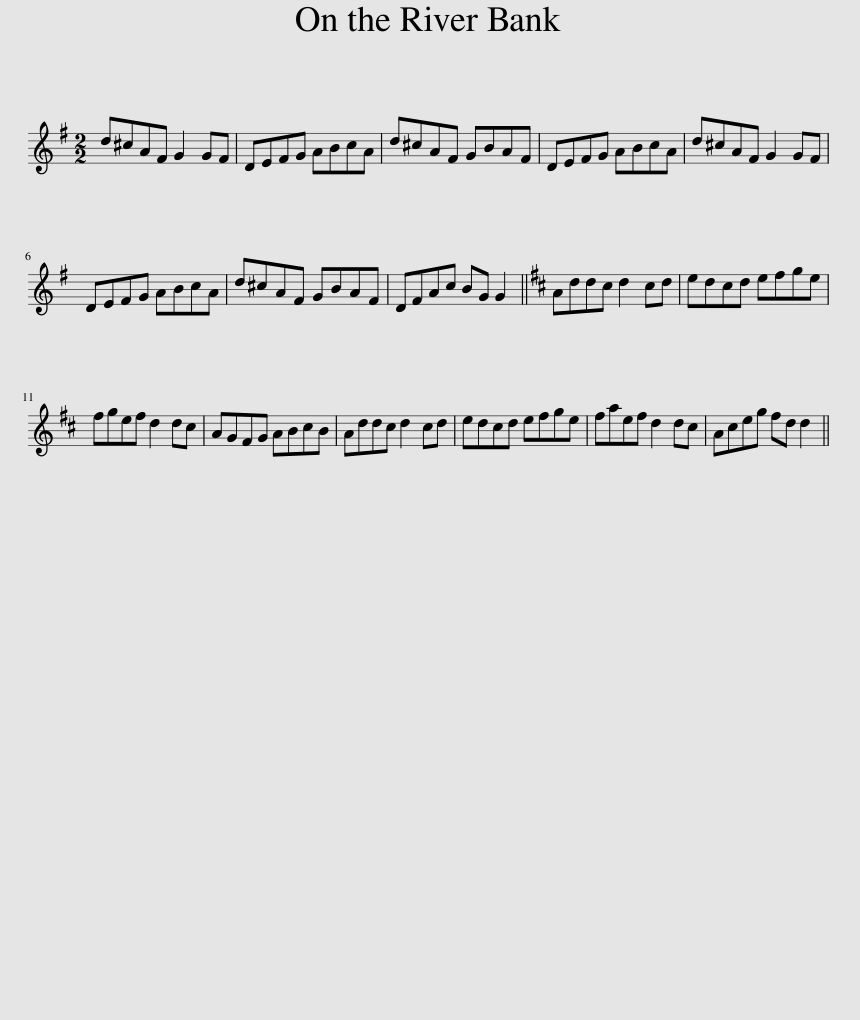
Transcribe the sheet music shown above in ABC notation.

X:1
L:1/8
M:2/2
I:linebreak $
K:G
V:1 treble
V:1
 d^cAF G2 GF | DEFG ABcA | d^cAF GBAF | DEFG ABcA | d^cAF G2 GF |$ %5
 DEFG ABcA | d^cAF GBAF | DFAc BG G2 ||[K:D] Addc d2 cd | edcd efge |$ %10
 fgef d2 dc | AGFG ABcB | Addc d2 cd | edcd efge | faef d2 dc | %15
 Aceg fd d2 || %16
